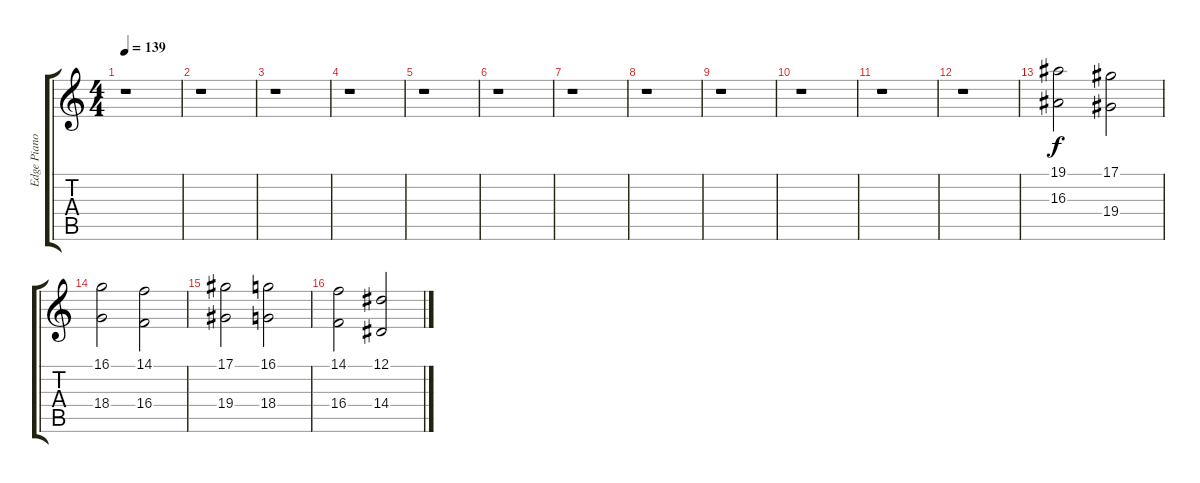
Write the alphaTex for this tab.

\track ("Edge Piano 3" "Edge Piano") {instrument electricgrandpiano}
\staff {score tabs}
\tuning (Eb4 Bb3 Gb3 Db3 Ab2 Eb2) {hide}
\ts (4 4)
\tempo 139
\clef g2
\ks c
r.1{dy f} |
r.1 |
r.1 |
r.1 |
r.1 |
r.1 |
r.1 |
r.1 |
r.1 |
r.1 |
r.1 |
r.1 |
(19.1 16.3).2 (17.1 19.4).2 |
(16.1 18.4).2 (14.1 16.4).2 |
(17.1 19.4).2 (16.1 18.4).2 |
(14.1 16.4).2 (12.1 14.4).2
